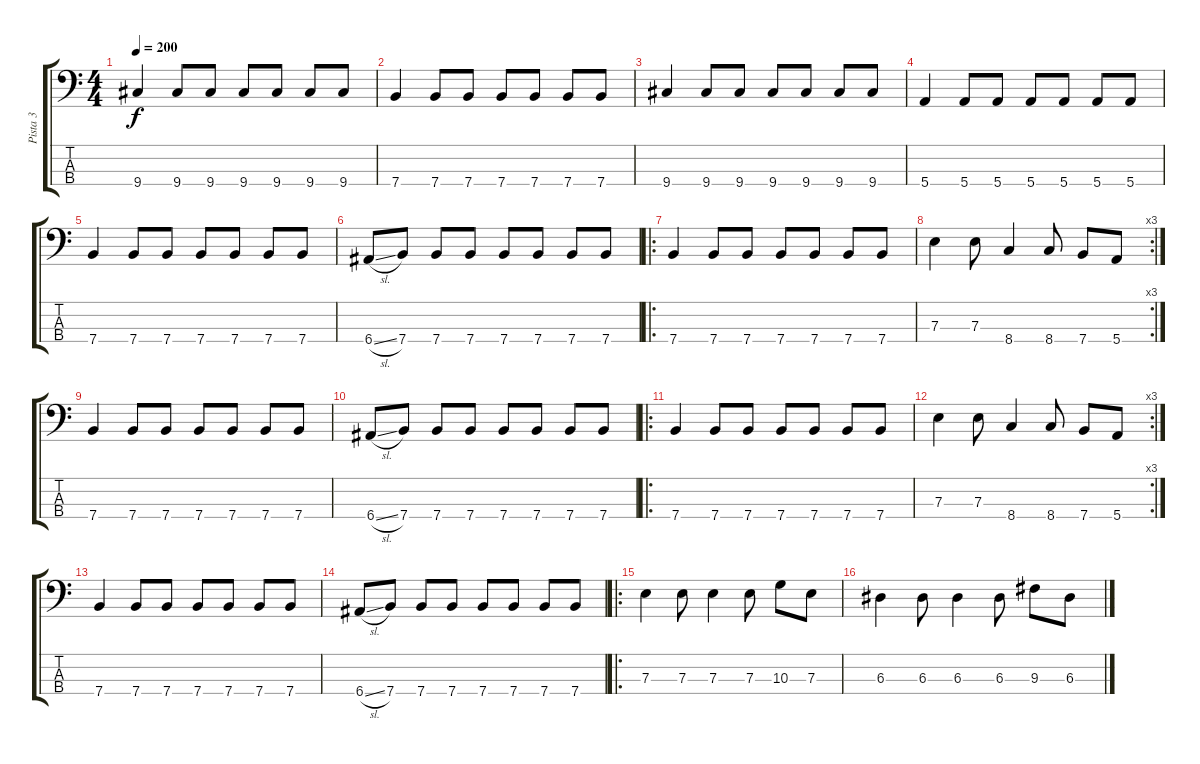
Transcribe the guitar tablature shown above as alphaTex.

\track ("Pista 3" "Pista 3") {instrument electricbassfinger}
\staff {score tabs}
\tuning (G2 D2 A1 E1) {hide}
\ts (4 4)
\tempo 200
\clef f4
\ks c
9.4.4{dy f} 9.4.8 9.4.8 9.4.8 9.4.8 9.4.8 9.4.8 |
7.4.4 7.4.8 7.4.8 7.4.8 7.4.8 7.4.8 7.4.8 |
9.4.4 9.4.8 9.4.8 9.4.8 9.4.8 9.4.8 9.4.8 |
5.4.4 5.4.8 5.4.8 5.4.8 5.4.8 5.4.8 5.4.8 |
7.4.4 7.4.8 7.4.8 7.4.8 7.4.8 7.4.8 7.4.8 |
6.4{sl}.8 7.4.8 7.4.8 7.4.8 7.4.8 7.4.8 7.4.8 7.4.8 |
\ro
7.4.4 7.4.8 7.4.8 7.4.8 7.4.8 7.4.8 7.4.8 |
\rc 3
7.3.4 7.3.8 8.4.4 8.4.8 7.4.8 5.4.8 |
7.4.4 7.4.8 7.4.8 7.4.8 7.4.8 7.4.8 7.4.8 |
6.4{sl}.8 7.4.8 7.4.8 7.4.8 7.4.8 7.4.8 7.4.8 7.4.8 |
\ro
7.4.4 7.4.8 7.4.8 7.4.8 7.4.8 7.4.8 7.4.8 |
\rc 3
7.3.4 7.3.8 8.4.4 8.4.8 7.4.8 5.4.8 |
7.4.4 7.4.8 7.4.8 7.4.8 7.4.8 7.4.8 7.4.8 |
6.4{sl}.8 7.4.8 7.4.8 7.4.8 7.4.8 7.4.8 7.4.8 7.4.8 |
\ro
7.3.4 7.3.8 7.3.4 7.3.8 10.3.8 7.3.8 |
6.3.4 6.3.8 6.3.4 6.3.8 9.3.8 6.3.8
